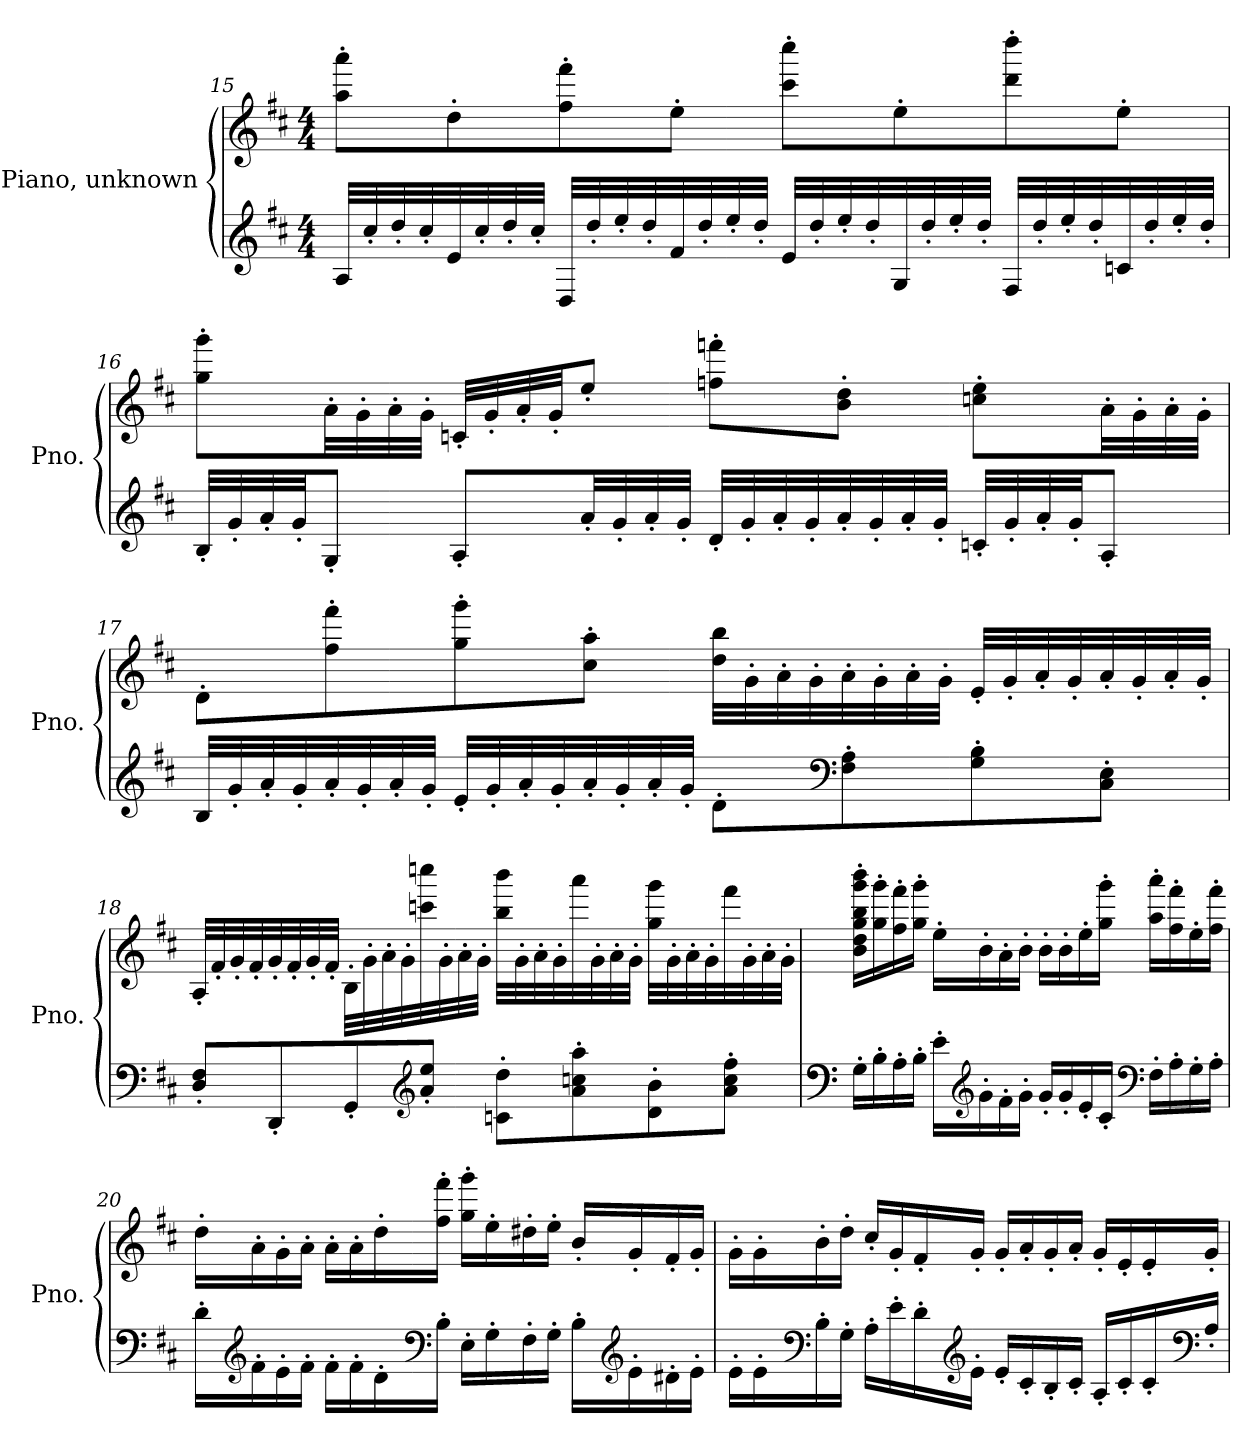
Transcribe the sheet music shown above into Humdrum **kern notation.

**kern	**kern
*part1	*part1
*staff2	*staff1
*I"Piano, unknown	*
*I'Pno.	*
!!LO:LB:g=z
*clefG2	*clefG2
*k[f#c#]	*k[f#c#]
*M4/4	*M4/4
=15	=15
32A/LLL	8aa\' 8aaa\'L
32cc#'/	.
32dd'/	.
32cc#'/	.
32e/	8dd'\
32cc#'/	.
32dd'/	.
32cc#'/JJJ	.
32D/LLL	8ff#\' 8fff#\'
32dd'/	.
32ee'/	.
32dd'/	.
32f#/	8ee'\J
32dd'/	.
32ee'/	.
32dd'/JJJ	.
32e/LLL	8ccc#\' 8cccc#\'L
32dd'/	.
32ee'/	.
32dd'/	.
32G/	8ee'\
32dd'/	.
32ee'/	.
32dd'/JJJ	.
32F#/LLL	8ddd\' 8dddd\'
32dd'/	.
32ee'/	.
32dd'/	.
32cn/	8ee'\J
32dd'/	.
32ee'/	.
32dd'/JJJ	.
!!LO:LB:g=z
=16	=16
32B'/LLL	8gg\' 8ggg\'L
32g'/	.
32a'/	.
32g'/JJ	.
8G'/J	32a'\LL
.	32g'\
.	32a'\
.	32g'\JJJ
8A'/L	32cn'/LLL
.	32g'/
.	32a'/
.	32g'/JJ
32a'/LL	8ee'/J
32g'/	.
32a'/	.
32g'/JJJ	.
32d'/LLL	8ffn\' 8fffn\'L
32g'/	.
32a'/	.
32g'/	.
32a'/	8b\' 8dd\'J
32g'/	.
32a'/	.
32g'/JJJ	.
32cn'/LLL	8ccn\' 8ee\'L
32g'/	.
32a'/	.
32g'/JJ	.
8A'/J	32a'\LL
.	32g'\
.	32a'\
.	32g'\JJJ
!!LO:LB:g=z
=17	=17
32B/LLL	8d'\L
32g'/	.
32a'/	.
32g'/	.
32a'/	8ff#\' 8fff#\'
32g'/	.
32a'/	.
32g'/JJJ	.
32e'/LLL	8gg\' 8ggg\'
32g'/	.
32a'/	.
32g'/	.
32a'/	8cc#\' 8aa\'J
32g'/	.
32a'/	.
32g'/JJJ	.
8d'\L	32dd\ 32bb\LLL
.	32g'\
.	32a'\
.	32g'\
*clefF4	*
8F#\' 8A\'	32a'\
.	32g'\
.	32a'\
.	32g'\JJJ
8G\' 8B\'	32e'/LLL
.	32g'/
.	32a'/
.	32g'/
8C#\' 8E\'J	32a'/
.	32g'/
.	32a'/
.	32g'/JJJ
!!LO:LB:g=z
=18	=18
8D/' 8F#/'L	32A'/LLL
.	32f#'/
.	32g'/
.	32f#'/
8DD'/	32g'/
.	32f#'/
.	32g'/
.	32f#'/JJJ
8GG'/	32B'\LLL
.	32g'\
.	32a'\
.	32g'\
*clefG2	*
8a/' 8ee/'J	32cccn\ 32ccccn\
.	32g'\
.	32a'\
.	32g'\JJJ
8cn\' 8dd\'L	32bb\ 32bbb\LLL
.	32g'\
.	32a'\
.	32g'\
8a\' 8ccn\' 8aa\'	32aaa\
.	32g'\
.	32a'\
.	32g'\JJJ
8d\' 8b\'	32gg\ 32ggg\LLL
.	32g'\
.	32a'\
.	32g'\
8a\' 8cc\' 8ff#\'J	32fff#\
.	32g'\
.	32a'\
.	32g'\JJJ
!!LO:LB:g=z
=19	=19
*clefF4	*
16G'\LL	16b\' 16dd\' 16gg\' 16bb\' 16ggg\' 16bbb\'LL
16B'\	16gg\' 16ggg\'
16A'\	16ff#\' 16fff#\'
16B'\JJ	16gg\' 16ggg\'JJ
16e'\LL	16ee'\LL
*clefG2	*
16g'\	16b'\
16f#'\	16a'\
16g'\JJ	16b'\JJ
16g'/LL	16b'\LL
16g'/	16b'\
16e'/	16ee'\
16c#'/JJ	16gg\' 16ggg\'JJ
*clefF4	*
16F#'\LL	16aa\' 16aaa\'LL
16A'\	16ff#\' 16fff#\'
16G'\	16ee'\
16A'\JJ	16ff#\' 16fff#\'JJ
=20	=20
16d'\LL	16dd'\LL
*clefG2	*
16f#'\	16a'\
16e'\	16g'\
16f#'\JJ	16a'\JJ
16f#'\LL	16a'\LL
16f#'\	16a'\
16d'\	16dd'\
*clefF4	*
16B'\JJ	16ff#\' 16fff#\'JJ
16E'\LL	16gg\' 16ggg\'LL
16G'\	16ee'\
16F#'\	16dd#X'\
16G'\JJ	16ee'\JJ
16B'\LL	16b'/LL
*clefG2	*
16e'\	16g'/
16d#X'\	16f#'/
16e'\JJ	16g'/JJ
!!LO:PB:g=z
=21	=21
16e'\LL	16g'\LL
16e'\	16g'\
*clefF4	*
16B'\	16b'\
16G'\JJ	16dd'\JJ
16A'\LL	16cc#'/LL
16e'\	16g'/
16d'\	16f#'/
*clefG2	*
16e'\JJ	16g'/JJ
16e'/LL	16g'/LL
16c#'/	16a'/
16B'/	16g'/
16c#'/JJ	16a'/JJ
16A'/LL	16g'/LL
16c#'/	16e'/
16c#'/	16e'/
*clefF4	*
16A'/JJ	16g'/JJ
=	=
*-	*-
